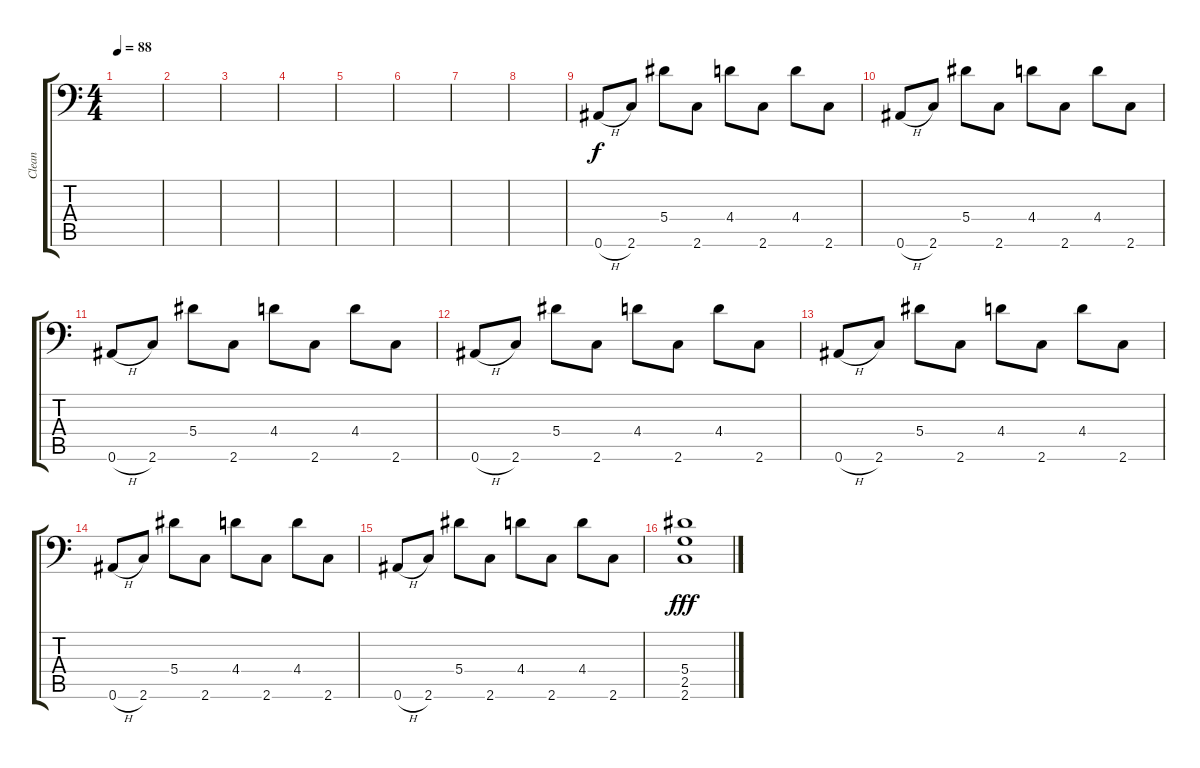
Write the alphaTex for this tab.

\track ("Clean" "Clean") {instrument electricguitarclean}
\staff {score tabs}
\tuning (C4 G3 Eb3 Bb2 F2 Bb1) {hide}
\ts (4 4)
\tempo 88
\clef f4
\ks c
|
|
|
|
|
|
|
|
0.6{h}.8{dy f} 2.6.8 5.4.8 2.6.8 4.4.8 2.6.8 4.4.8 2.6.8 |
0.6{h}.8 2.6.8 5.4.8 2.6.8 4.4.8 2.6.8 4.4.8 2.6.8 |
0.6{h}.8 2.6.8 5.4.8 2.6.8 4.4.8 2.6.8 4.4.8 2.6.8 |
0.6{h}.8 2.6.8 5.4.8 2.6.8 4.4.8 2.6.8 4.4.8 2.6.8 |
0.6{h}.8 2.6.8 5.4.8 2.6.8 4.4.8 2.6.8 4.4.8 2.6.8 |
0.6{h}.8 2.6.8 5.4.8 2.6.8 4.4.8 2.6.8 4.4.8 2.6.8 |
0.6{h}.8 2.6.8 5.4.8 2.6.8 4.4.8 2.6.8 4.4.8 2.6.8 |
(5.4 2.5 2.6).1{dy fff}
